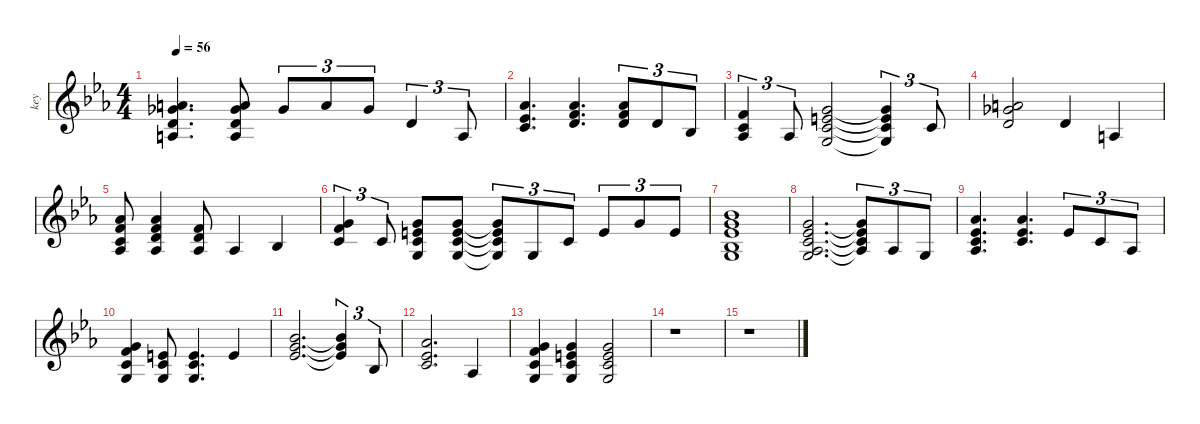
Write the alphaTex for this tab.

\defaultSystemsLayout 4
\hideDynamics
\bracketExtendMode groupsimilarinstruments
\otherSystemsTrackNameOrientation horizontal
\track ("Keyboard 1,2" "key") {instrument synthstrings1}
\staff {score}
\tuning (E4 B3 G3 D3 A2 E2)
\ts (4 4)
\tempo 56
\clef g2
\ks cminor
(5.1{acc forcenatural} 7.2{acc b} 7.3{acc forcenatural} 7.4{acc forcenatural}).4{d dy f beam Up} (5.1{acc forcenatural} 7.2{acc b} 7.3{acc forcenatural} 7.4{acc forcenatural}).8{beam Up} 7.2{acc b}.8{tu (3 2) beam Up} 5.1{acc forcenatural}.8{tu (3 2) beam Up} 7.2{acc b}.8{tu (3 2) beam Up} 7.3{acc forcenatural}.4{tu (3 2) beam Up} 7.4{acc forcenatural}.8{tu (3 2) beam Up} |
(4.1{acc b} 4.2{acc b} 5.3{acc forcenatural}).4{d beam Up} (4.1{acc b} 6.2{acc forcenatural} 7.3{acc forcenatural}).4{d beam Up} (6.2{acc forcenatural} 7.3{acc forcenatural} 4.1{acc b}).8{tu (3 2) beam Up} 7.3{acc forcenatural}.8{tu (3 2) beam Up} 8.4{acc b}.8{tu (3 2) beam Up} |
(6.2{acc forcenatural} 5.3{acc forcenatural} 6.4{acc b}).4{tu (3 2) beam Up} 6.4{acc b}.8{tu (3 2) beam Up} (5.2{acc forcenatural} 5.3{acc forcenatural} 5.4{acc forcenatural} 3.1{acc forcenatural}).2{beam Up} (5.2{t acc forcenatural} 5.3{t acc forcenatural} 5.4{t acc forcenatural} 3.1{t acc forcenatural}).4{tu (3 2) beam Up} 1.2{acc forcenatural}.8{tu (3 2) beam Up} |
(5.1{acc forcenatural} 7.2{acc b} 7.3{acc forcenatural}).2{beam Up} 7.3{acc forcenatural}.4{beam Up} 7.4{acc forcenatural}.4{beam Up} |
(6.2{acc forcenatural} 5.3{acc forcenatural} 6.4{acc b} 4.1{acc b}).8{beam Up} (4.1{acc b} 6.2{acc forcenatural} 7.3{acc forcenatural} 6.4{acc b}).4{beam Up} (6.2{acc forcenatural} 7.3{acc forcenatural} 6.4{acc b}).8{beam Up} 6.4{acc b}.4{beam Up} 3.3{acc b}.4{beam Up} |
(3.1{acc forcenatural} 6.2{acc forcenatural} 5.3{acc forcenatural}).4{tu (3 2) beam Up} 5.3{acc forcenatural}.8{tu (3 2) beam Up} (8.2{acc forcenatural} 9.3{acc forcenatural} 10.4{acc forcenatural} 10.5{acc forcenatural}).8{beam Up} (8.2{acc forcenatural} 9.3{acc forcenatural} 10.4{acc forcenatural} 10.5{acc forcenatural}).8{beam Up} (9.3{t acc forcenatural} 10.4{t acc forcenatural} 10.5{t acc forcenatural} 8.2{t acc forcenatural}).8{tu (3 2) beam Up} 5.4{acc forcenatural}.8{tu (3 2) beam Up} 5.3{acc forcenatural}.8{tu (3 2) beam Up} 5.2{acc forcenatural}.8{tu (3 2) beam Up} 3.1{acc forcenatural}.8{tu (3 2) beam Up} 0.1{acc forcenatural}.8{tu (3 2) beam Up} |
(6.1{acc b} 8.2{acc forcenatural} 8.3{acc b} 8.4{acc b} 10.5{acc forcenatural}).1{beam Up} |
(3.1{acc forcenatural} 4.2{acc b} 5.3{acc forcenatural} 6.4{acc b} 10.5{acc forcenatural}).2{d beam Up} (3.1{t acc forcenatural} 4.2{t acc b} 5.3{t acc forcenatural} 6.4{t acc b}).8{tu (3 2) beam Up} 1.3{acc b}.8{tu (3 2) beam Up} 0.3{acc forcenatural}.8{tu (3 2) beam Up} |
(4.2{acc b} 5.3{acc forcenatural} 6.4{acc b} 4.1{acc b}).4{d beam Up} (4.1{acc b} 4.2{acc b} 5.3{acc forcenatural}).4{d beam Up} 4.2{acc b}.8{tu (3 2) beam Up} 1.2{acc forcenatural}.8{tu (3 2) beam Up} 1.3{acc b}.8{tu (3 2) beam Up} |
(1.1{acc forcenatural} 1.2{acc forcenatural} 0.3{acc forcenatural} 17.4{acc forcenatural}).4{beam Up} (5.2{acc forcenatural} 5.3{acc forcenatural} 5.4{acc forcenatural}).8{beam Up} (5.2{acc forcenatural} 5.3{acc forcenatural} 5.4{acc forcenatural}).4{d beam Up} 0.1{acc forcenatural}.4{beam Up} |
(6.1{acc b} 8.2{acc forcenatural} 8.3{acc b}).2{d beam Up} (6.1{t acc b} 8.2{t acc forcenatural} 8.3{t acc b}).4{tu (3 2) beam Up} 8.4{acc b}.8{tu (3 2) beam Up} |
(4.1{acc b} 4.2{acc b} 5.3{acc forcenatural}).2{d beam Up} 6.4{acc b}.4{beam Up} |
(6.2{acc forcenatural} 5.3{acc forcenatural} 5.4{acc forcenatural} 3.1{acc forcenatural}).4{beam Up} (5.2{acc forcenatural} 5.3{acc forcenatural} 5.4{acc forcenatural} 3.1{acc forcenatural}).4{beam Up} (3.1{acc forcenatural} 5.2{acc forcenatural} 5.3{acc forcenatural} 5.4{acc forcenatural}).2{beam Up} |
r.1{beam Down} |
r.1{beam Down}
